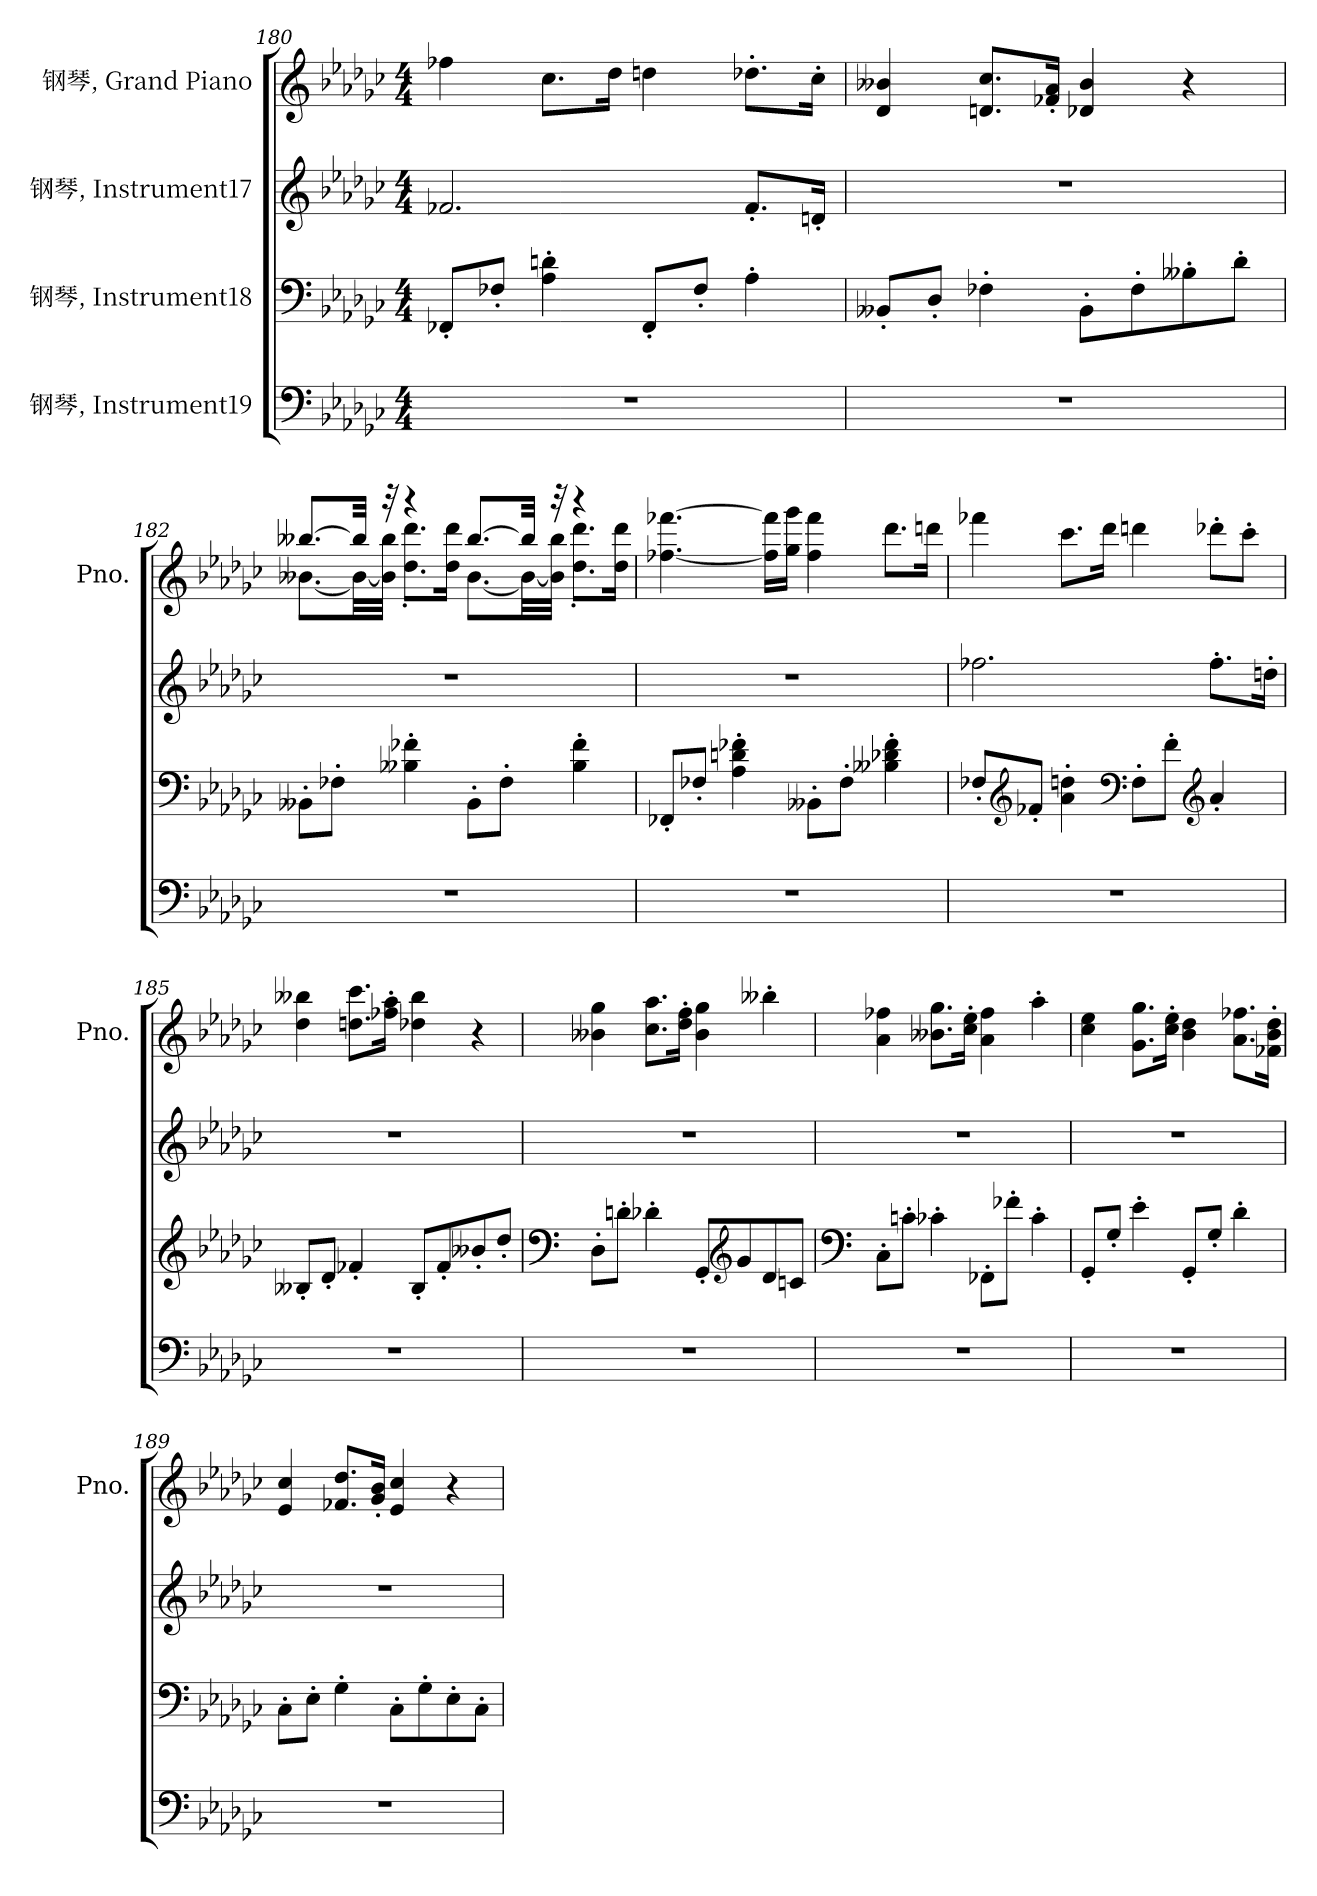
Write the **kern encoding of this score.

**kern	**kern	**kern	**kern
*part4	*part3	*part2	*part1
*staff4	*staff3	*staff2	*staff1
*I"钢琴, Instrument19	*I"钢琴, Instrument18	*I"钢琴, Instrument17	*I"钢琴, Grand Piano
*	*	*	*I'Pno.
*clefF4	*clefF4	*clefG2	*clefG2
*k[b-e-a-d-g-c-]	*k[b-e-a-d-g-c-]	*k[b-e-a-d-g-c-]	*k[b-e-a-d-g-c-]
*M4/4	*M4/4	*M4/4	*M4/4
=180	=180	=180	=180
1r	8FF-X'/L	2.f-X/	4ff-X\
.	8F-X'/J	.	.
.	4A-\' 4dn\'	.	8.cc-\L
.	.	.	16dd-\Jk
.	8FF-'/L	.	4ddn\
.	8F-'/J	.	.
.	4A-'\	8.f-'/L	8.dd-X'\L
.	.	16dn'/Jk	16cc-'\Jk
!!LO:LB:g=z
=181	=181	=181	=181
1r	8BB--X'/L	1r	4d-/ 4b--X/
.	8D-'/J	.	.
.	4F-X'\	.	8.dn/ 8.cc-/L
.	.	.	16f-X/' 16a-/'Jk
.	8BB--'\L	.	4d-X/ 4b--/
.	8F-'\	.	.
.	8B--X'\	.	4r
.	8d-'\J	.	.
=182	=182	=182	=182
*	*	*	*^
1r	8BB--X'\L	1r	[8.bb--X/L	[8.b--X\L
.	8F-X'\J	.	.	.
.	.	.	32bb--/Jkk]	32b--\LL_
.	.	.	32r	32b--\] 32bb--\JJJ
.	4B--X\' 4f-X\'	.	4r	8.dd-\' 8.ddd-\'L
.	.	.	.	16dd-\ 16ddd-\Jk
.	8BB--'\L	.	[8.bb--/L	[8.b--\L
.	8F-'\J	.	.	.
.	.	.	32bb--/Jkk]	32b--\LL_
.	.	.	32r	32b--\] 32bb--\JJJ
.	4B--\' 4f-\'	.	4r	8.dd-\' 8.ddd-\'L
.	.	.	.	16dd-\ 16ddd-\Jk
*	*	*	*v	*v
!!LO:LB:g=z
=183	=183	=183	=183
1r	8FF-X'/L	1r	[4.ff-X\ [4.fff-X\
.	8F-X'/J	.	.
.	4A-\' 4dn\' 4f-X\'	.	.
.	.	.	16ff-\] 16fff-\]LL
.	.	.	16gg-\ 16ggg-\JJ
.	8BB--X'\L	.	4ff-\ 4fff-\
.	8F-'\J	.	.
.	4B--X\' 4d-X\' 4f-\'	.	8.ddd-\L
.	.	.	16dddn\Jk
=184	=184	=184	=184
1r	8F-X'/L	2.ff-X\	4fff-X\
*	*clefG2	*	*
.	8f-X'/J	.	.
.	4a-\' 4ddn\'	.	8.ccc-\L
.	.	.	16ddd-\Jk
*	*clefF4	*	*
.	8F-'\L	.	4dddn\
.	8f-'\J	.	.
*	*clefG2	*	*
.	4a-'/	8.ff-'\L	8ddd-X'\L
.	.	.	8ccc-'\J
.	.	16ddn'\Jk	.
!!LO:PB:g=z
=185	=185	=185	=185
1r	8B--X'/L	1r	4dd-\ 4bb--X\
.	8d-'/J	.	.
.	4f-X'/	.	8.ddn\ 8.ccc-\L
.	.	.	16ff-X\' 16aa-\'Jk
.	8B--'/L	.	4dd-X\ 4bb--\
.	8f-'/	.	.
.	8b--X'/	.	4r
.	8dd-'/J	.	.
=186	=186	=186	=186
*	*clefF4	*	*
1r	8D-'\L	1r	4b--X\ 4gg-\
.	8dn'\J	.	.
.	4d-X'\	.	8.cc-\ 8.aa-\L
.	.	.	16dd-\' 16ff\'Jk
.	8GG-'/L	.	4b--\ 4gg-\
*	*clefG2	*	*
.	8g-/	.	.
.	8d-/	.	4bb--X'\
.	8cn/J	.	.
=187	=187	=187	=187
*	*clefF4	*	*
1r	8C-'\L	1r	4a-\ 4ff-X\
.	8cn'\J	.	.
.	4c-X'\	.	8.b--X\ 8.gg-\L
.	.	.	16cc-\' 16ee-\'Jk
.	8FF-X'\L	.	4a-\ 4ff-\
.	8f-X'\J	.	.
.	4c-'\	.	4aa-'\
!!LO:LB:g=z
=188	=188	=188	=188
1r	8GG-'/L	1r	4cc-\ 4ee-\
.	8G-'/J	.	.
.	4e-'\	.	8.g-\ 8.gg-\L
.	.	.	16cc-\' 16ee-\'Jk
.	8GG-'/L	.	4b-\ 4dd-\
.	8G-'/J	.	.
.	4d-'\	.	8.a-\ 8.ff-X\L
.	.	.	16f-X\' 16b-\' 16dd-\'Jk
=189	=189	=189	=189
1r	8C-'\L	1r	4e-/ 4cc-/
.	8E-'\J	.	.
.	4G-'\	.	8.f-X/ 8.dd-/L
.	.	.	16g-/' 16b-/'Jk
.	8C-'\L	.	4e-/ 4cc-/
.	8G-'\	.	.
.	8E-'\	.	4r
.	8C-'\J	.	.
=	=	=	=
*-	*-	*-	*-
